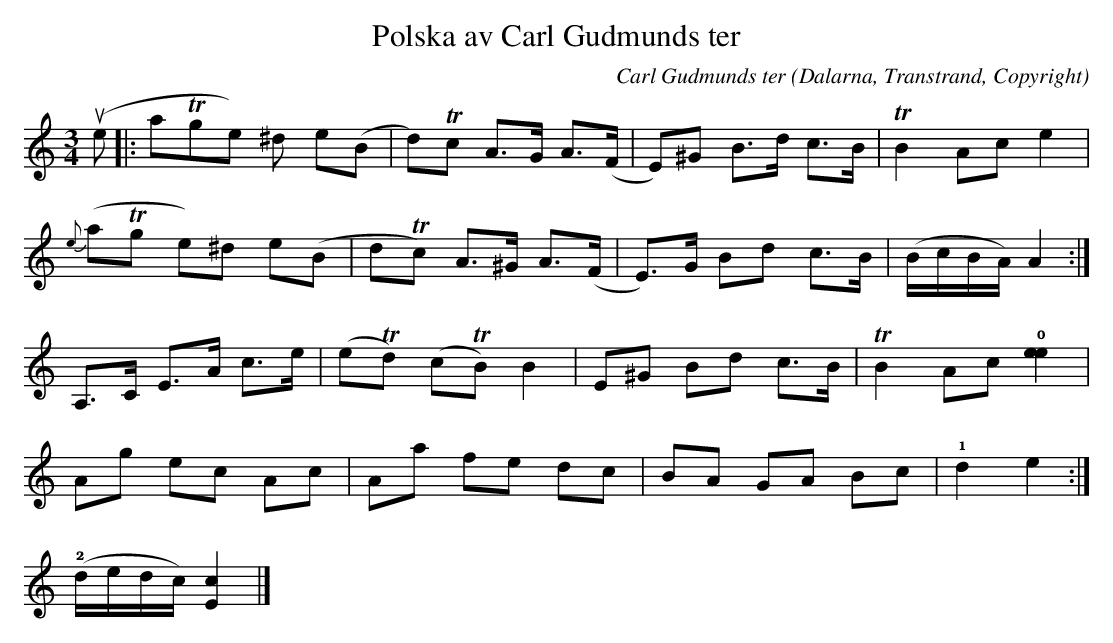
X:1
T:Polska av Carl Gudmunds ter
C:Carl Gudmunds ter
O:Dalarna, Transtrand, Copyright
M:3/4
L:1/8
K:Am
u(e|:aTge) ^d e(B|d)Tc A>G A>(F|E)^G B>d c>B | TB2 Ac e2|
{e}(aTg e)^d e(B|dTc) A>^G A>(F|E)>G Bd c>B | (B/c/B/A/) A2 :|
A,>C E>A c>e|(eTd) (cTB) B2 | E^G Bd c>B | TB2 Ac !0! [e2e2]|
Ag ec Ac | Aa fe dc| BA GA Bc | !1! d2 e2 :|
!2! (d/e/d/c/) [c2E2] |]
